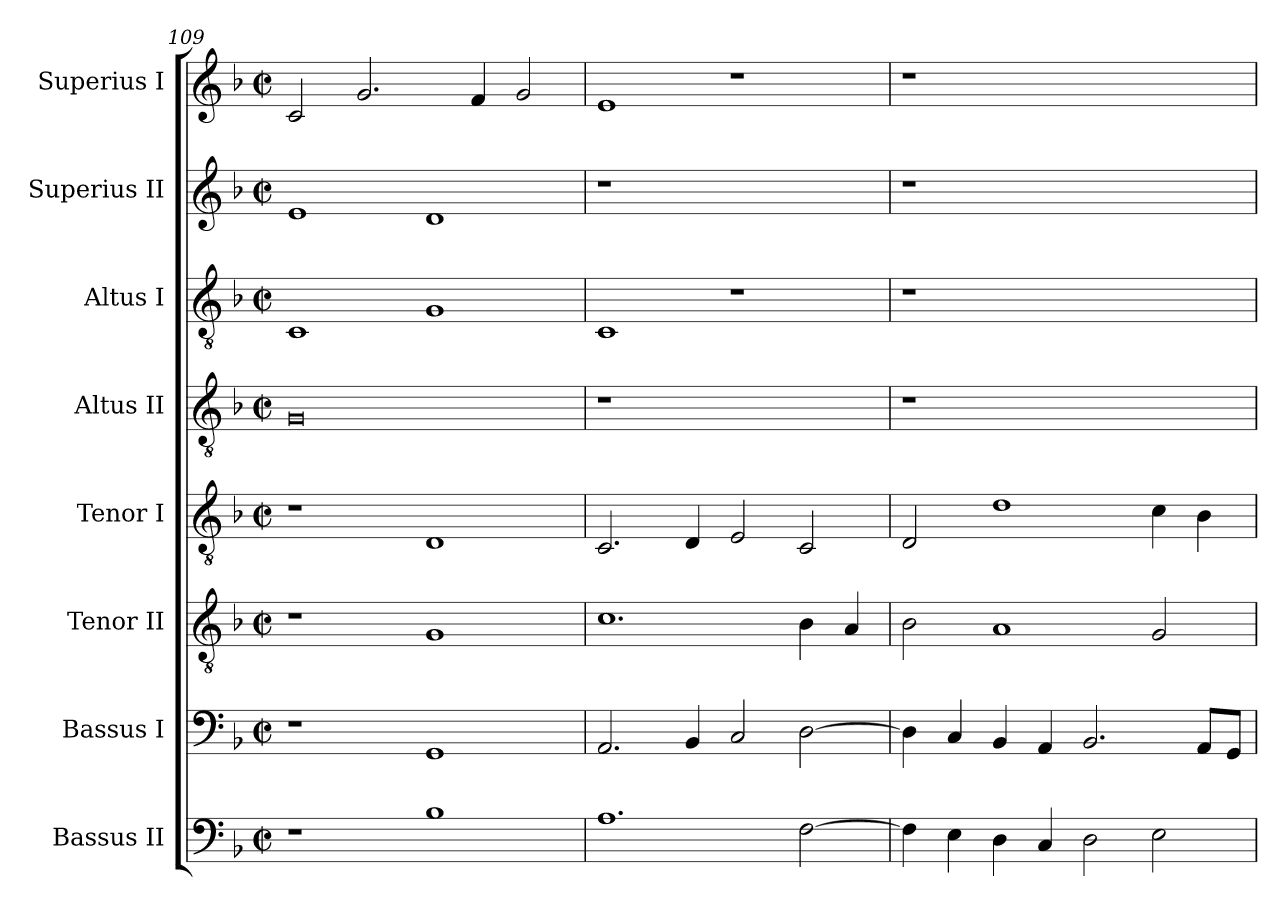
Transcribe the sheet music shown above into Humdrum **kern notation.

**kern	**kern	**kern	**kern	**kern	**kern	**kern	**kern
*part8	*part7	*part6	*part5	*part4	*part3	*part2	*part1
*staff8	*staff7	*staff6	*staff5	*staff4	*staff3	*staff2	*staff1
*I"Bassus II	*I"Bassus I	*I"Tenor II	*I"Tenor I	*I"Altus II	*I"Altus I	*I"Superius II	*I"Superius I
*I'B.s.	*	*	*	*I'A.s.	*	*I'S.s.	*I'S.p.
*clefF4	*clefF4	*clefGv2	*clefGv2	*clefGv2	*clefGv2	*clefG2	*clefG2
*	*	*ITrd7c12	*ITrd7c12	*ITrd7c12	*ITrd7c12	*	*
*k[b-]	*k[b-]	*k[b-]	*k[b-]	*k[b-]	*k[b-]	*k[b-]	*k[b-]
*F:	*F:	*F:	*F:	*F:	*F:	*F:	*F:
*M2/2	*M2/2	*M2/2	*M2/2	*M2/2	*M2/2	*M2/2	*M2/2
*met(c|)	*met(c|)	*met(c|)	*met(c|)	*met(c|)	*met(c|)	*met(c|)	*met(c|)
=109	=109	=109	=109	=109	=109	=109	=109
1r	1r	1r	1r	0GGi	1CCi	1ei	2ci/
.	.	.	.	.	.	.	2.gi/
1B-i	1GGi	1GGi	1DDi	.	1GGi	1di	.
.	.	.	.	.	.	.	4fi/
.	.	.	.	.	.	.	2gi/
!!LO:PB:g=z
=110	=110	=110	=110	=110	=110	=110	=110
!	!	!	!	!LO:N:vis=1	!	!LO:N:vis=1	!
1.Ai	2.AAi/	1.Ci	2.CCi/	1r	1CCi	1r	1ei
.	4BB-i/	.	4DDi/	.	.	.	.
.	2Ci/	.	2EEi/	1ryy	1r	1ryy	1r
[>2Fi\	[>2Di\	4BB-i\	2CCi/	.	.	.	.
.	.	4AAi/	.	.	.	.	.
=111	=111	=111	=111	=111	=111	=111	=111
!	!	!	!	!LO:N:vis=1	!LO:N:vis=1	!LO:N:vis=1	!LO:N:vis=1
4Fi\]	4Di\]	2BB-i\	2DDi/	1r	1r	1r	1r
4Ei\	4Ci/	.	.	.	.	.	.
4Di\	4BB-i/	1AAi	1Di	.	.	.	.
4Ci/	4AAi/	.	.	.	.	.	.
2Di\	2.BB-i/	.	.	1ryy	1ryy	1ryy	1ryy
2Ei\	.	2GGi/	4Ci\	.	.	.	.
.	8AAi/L	.	4BB-i\	.	.	.	.
.	8GGi/J	.	.	.	.	.	.
=	=	=	=	=	=	=	=
*-	*-	*-	*-	*-	*-	*-	*-
